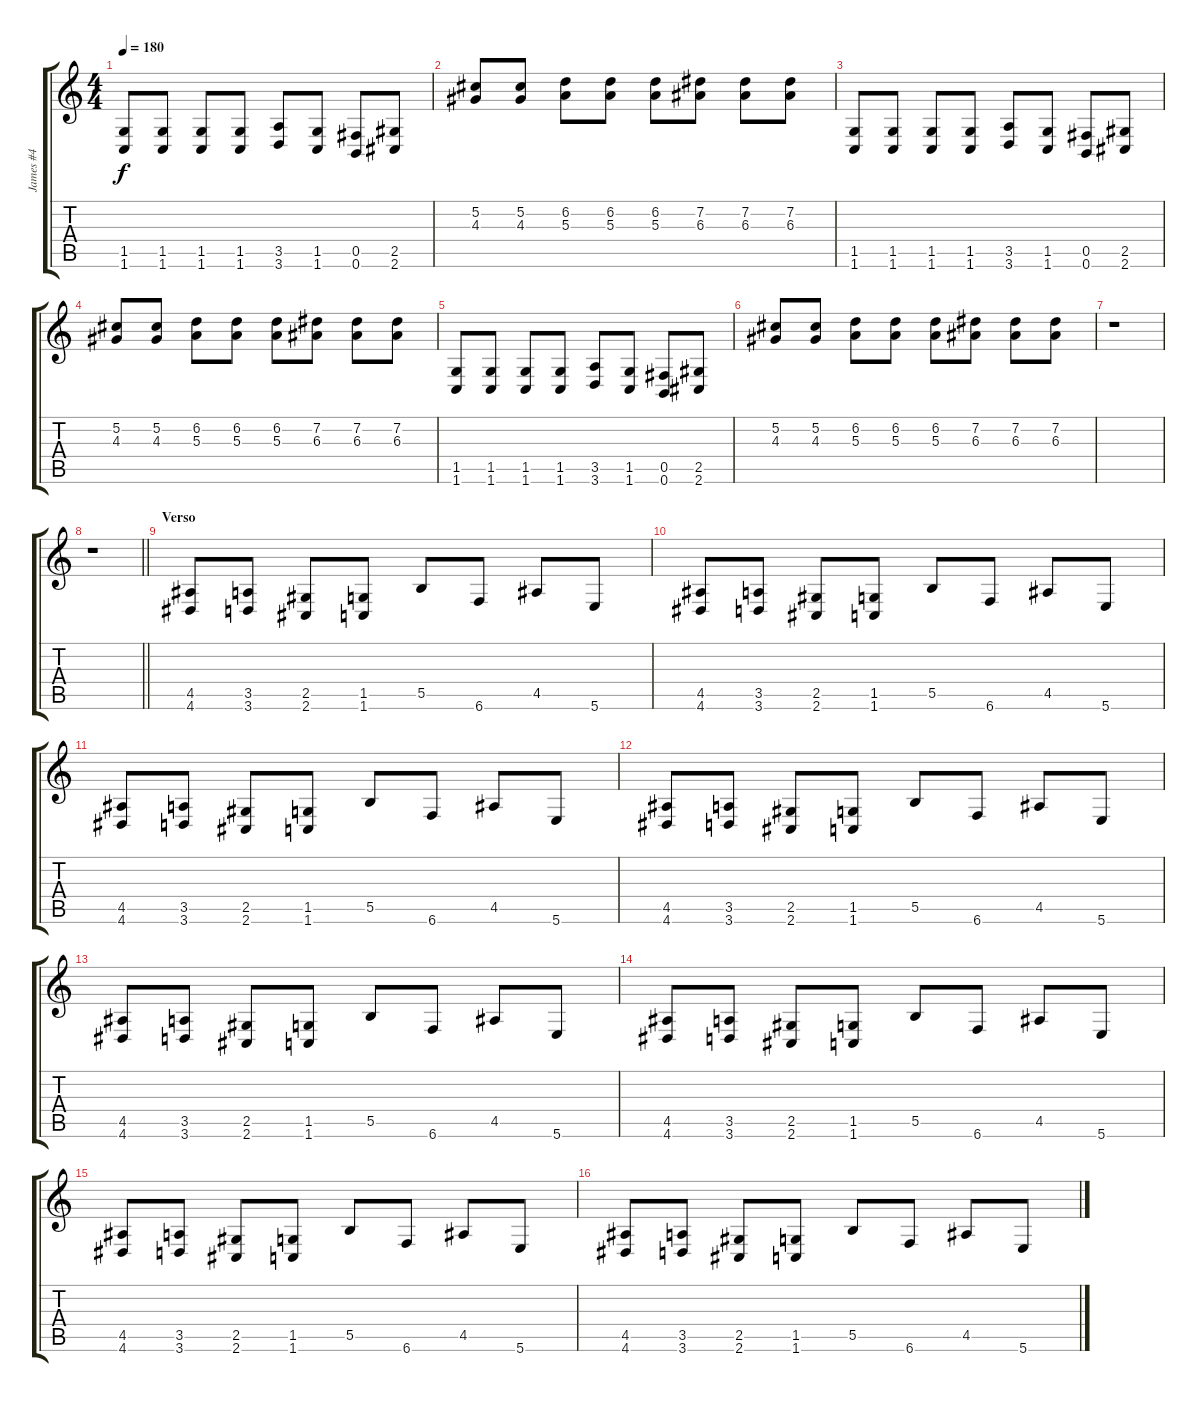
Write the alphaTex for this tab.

\track ("James #4" "James #4") {instrument distortionguitar}
\staff {score tabs}
\tuning (Db4 Ab3 E3 B2 Gb2 B1) {hide}
\ts (4 4)
\tempo 180
\clef g2
\ks c
(1.5 1.6).8{dy f} (1.5 1.6).8 (1.5 1.6).8 (1.5 1.6).8 (3.5 3.6).8 (1.5 1.6).8 (0.5 0.6).8 (2.5 2.6).8 |
(5.2 4.3).8 (5.2 4.3).8 (6.2 5.3).8 (6.2 5.3).8 (6.2 5.3).8 (7.2 6.3).8 (7.2 6.3).8 (7.2 6.3).8 |
(1.5 1.6).8 (1.5 1.6).8 (1.5 1.6).8 (1.5 1.6).8 (3.5 3.6).8 (1.5 1.6).8 (0.5 0.6).8 (2.5 2.6).8 |
(5.2 4.3).8 (5.2 4.3).8 (6.2 5.3).8 (6.2 5.3).8 (6.2 5.3).8 (7.2 6.3).8 (7.2 6.3).8 (7.2 6.3).8 |
(1.5 1.6).8 (1.5 1.6).8 (1.5 1.6).8 (1.5 1.6).8 (3.5 3.6).8 (1.5 1.6).8 (0.5 0.6).8 (2.5 2.6).8 |
(5.2 4.3).8 (5.2 4.3).8 (6.2 5.3).8 (6.2 5.3).8 (6.2 5.3).8 (7.2 6.3).8 (7.2 6.3).8 (7.2 6.3).8 |
r.1 |
\barLineRight lightlight
r.1 |
\section ("" "Verso")
(4.5 4.6).8 (3.5 3.6).8 (2.5 2.6).8 (1.5 1.6).8 5.5.8 6.6.8 4.5.8 5.6.8 |
(4.5 4.6).8 (3.5 3.6).8 (2.5 2.6).8 (1.5 1.6).8 5.5.8 6.6.8 4.5.8 5.6.8 |
(4.5 4.6).8 (3.5 3.6).8 (2.5 2.6).8 (1.5 1.6).8 5.5.8 6.6.8 4.5.8 5.6.8 |
(4.5 4.6).8 (3.5 3.6).8 (2.5 2.6).8 (1.5 1.6).8 5.5.8 6.6.8 4.5.8 5.6.8 |
(4.5 4.6).8 (3.5 3.6).8 (2.5 2.6).8 (1.5 1.6).8 5.5.8 6.6.8 4.5.8 5.6.8 |
(4.5 4.6).8 (3.5 3.6).8 (2.5 2.6).8 (1.5 1.6).8 5.5.8 6.6.8 4.5.8 5.6.8 |
(4.5 4.6).8 (3.5 3.6).8 (2.5 2.6).8 (1.5 1.6).8 5.5.8 6.6.8 4.5.8 5.6.8 |
(4.5 4.6).8 (3.5 3.6).8 (2.5 2.6).8 (1.5 1.6).8 5.5.8 6.6.8 4.5.8 5.6.8
